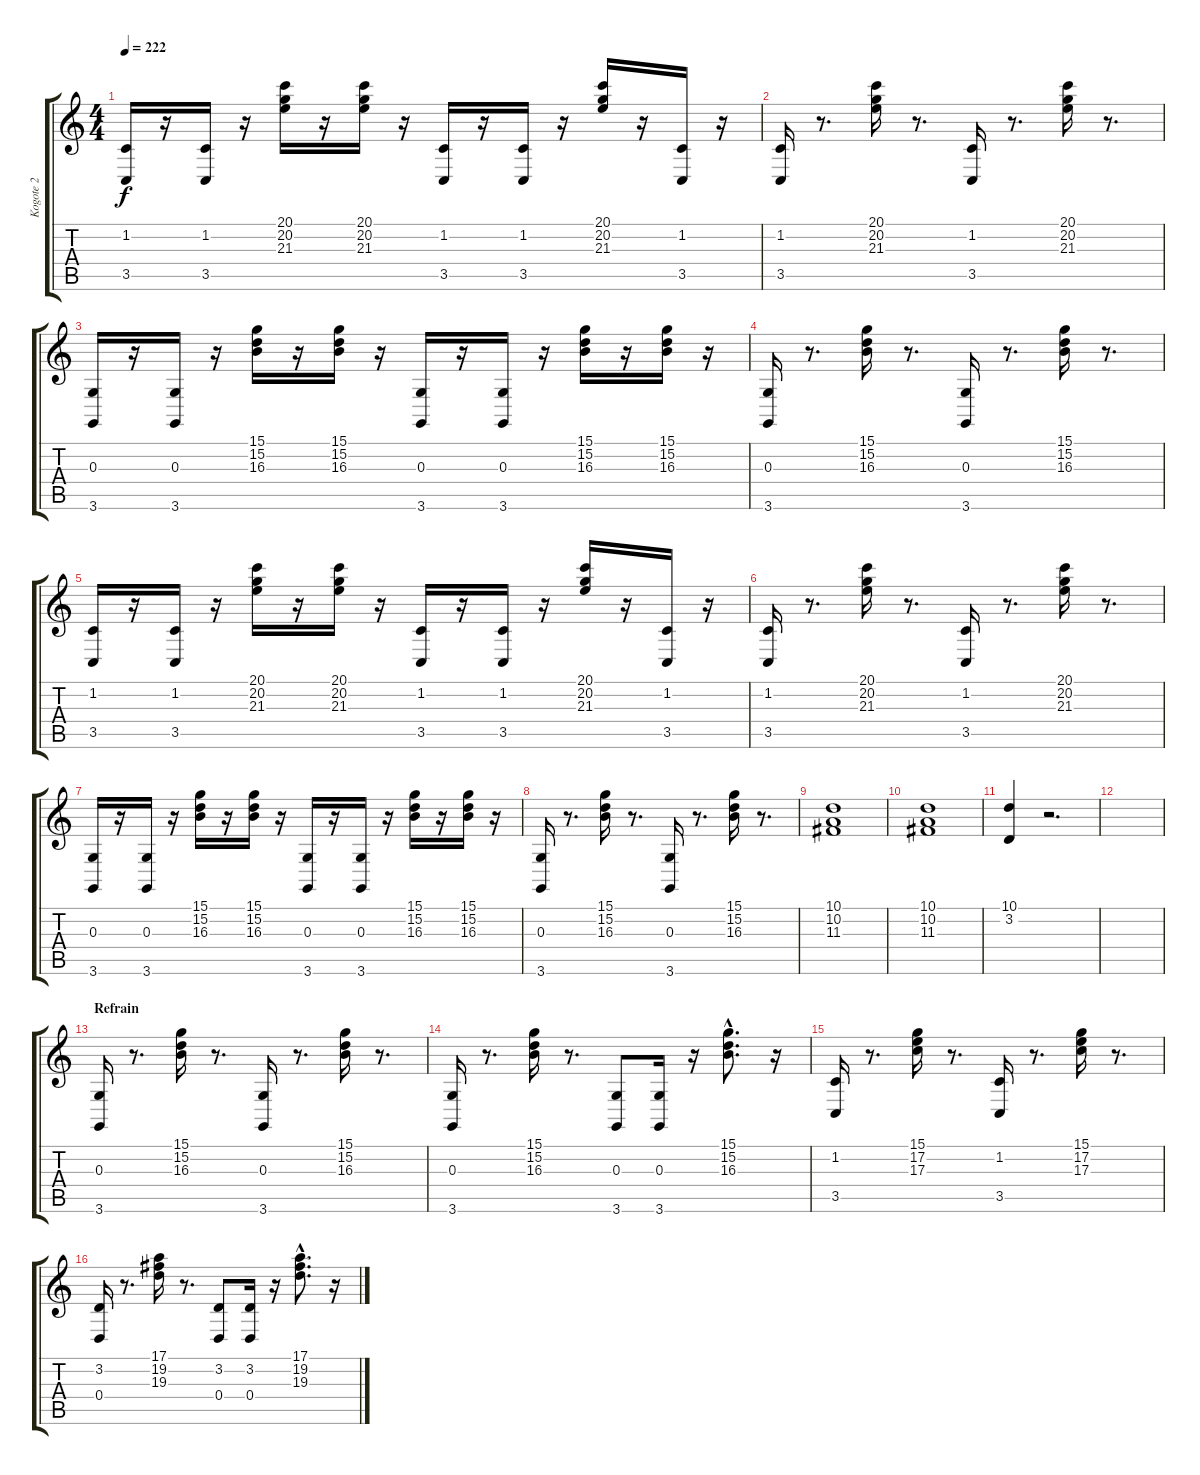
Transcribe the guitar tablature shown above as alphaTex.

\track ("Kogote 2" "Kogote 2") {instrument drawbarorgan}
\staff {score tabs}
\tuning (E4 B3 G3 D3 A2 E2) {hide}
\ts (4 4)
\tempo 222
\clef g2
\ks c
(1.2 3.5).16{dy f} r.16 (1.2 3.5).16 r.16 (20.1 20.2 21.3).16 r.16 (20.1 20.2 21.3).16 r.16 (1.2 3.5).16 r.16 (1.2 3.5).16 r.16 (20.1 20.2 21.3).16 r.16 (1.2 3.5).16 r.16 |
(1.2 3.5).16 r.8{d} (20.1 20.2 21.3).16 r.8{d} (1.2 3.5).16 r.8{d} (20.1 20.2 21.3).16 r.8{d} |
(0.3 3.6).16 r.16 (0.3 3.6).16 r.16 (15.1 15.2 16.3).16 r.16 (15.1 15.2 16.3).16 r.16 (0.3 3.6).16 r.16 (0.3 3.6).16 r.16 (15.1 15.2 16.3).16 r.16 (15.1 15.2 16.3).16 r.16 |
(0.3 3.6).16 r.8{d} (15.1 15.2 16.3).16 r.8{d} (0.3 3.6).16 r.8{d} (15.1 15.2 16.3).16 r.8{d} |
(1.2 3.5).16 r.16 (1.2 3.5).16 r.16 (20.1 20.2 21.3).16 r.16 (20.1 20.2 21.3).16 r.16 (1.2 3.5).16 r.16 (1.2 3.5).16 r.16 (20.1 20.2 21.3).16 r.16 (1.2 3.5).16 r.16 |
(1.2 3.5).16 r.8{d} (20.1 20.2 21.3).16 r.8{d} (1.2 3.5).16 r.8{d} (20.1 20.2 21.3).16 r.8{d} |
(0.3 3.6).16 r.16 (0.3 3.6).16 r.16 (15.1 15.2 16.3).16 r.16 (15.1 15.2 16.3).16 r.16 (0.3 3.6).16 r.16 (0.3 3.6).16 r.16 (15.1 15.2 16.3).16 r.16 (15.1 15.2 16.3).16 r.16 |
(0.3 3.6).16 r.8{d} (15.1 15.2 16.3).16 r.8{d} (0.3 3.6).16 r.8{d} (15.1 15.2 16.3).16 r.8{d} |
(10.1 10.2 11.3).1 |
(10.1 10.2 11.3).1 |
(10.1 3.2).4 r.2{d} |
|
\section ("" "Refrain")
(0.3 3.6).16 r.8{d} (15.1 15.2 16.3).16 r.8{d} (0.3 3.6).16 r.8{d} (15.1 15.2 16.3).16 r.8{d} |
(0.3 3.6).16 r.8{d} (15.1 15.2 16.3).16 r.8{d} (0.3 3.6).8 (0.3 3.6).16 r.16 (15.1{hac} 15.2{hac} 16.3{hac}).8{d} r.16 |
(1.2 3.5).16 r.8{d} (15.1 17.2 17.3).16 r.8{d} (1.2 3.5).16 r.8{d} (15.1 17.2 17.3).16 r.8{d} |
(3.2 0.4).16 r.8{d} (17.1 19.2 19.3).16 r.8{d} (3.2 0.4).8 (3.2 0.4).16 r.16 (17.1{hac} 19.2{hac} 19.3{hac}).8{d} r.16
